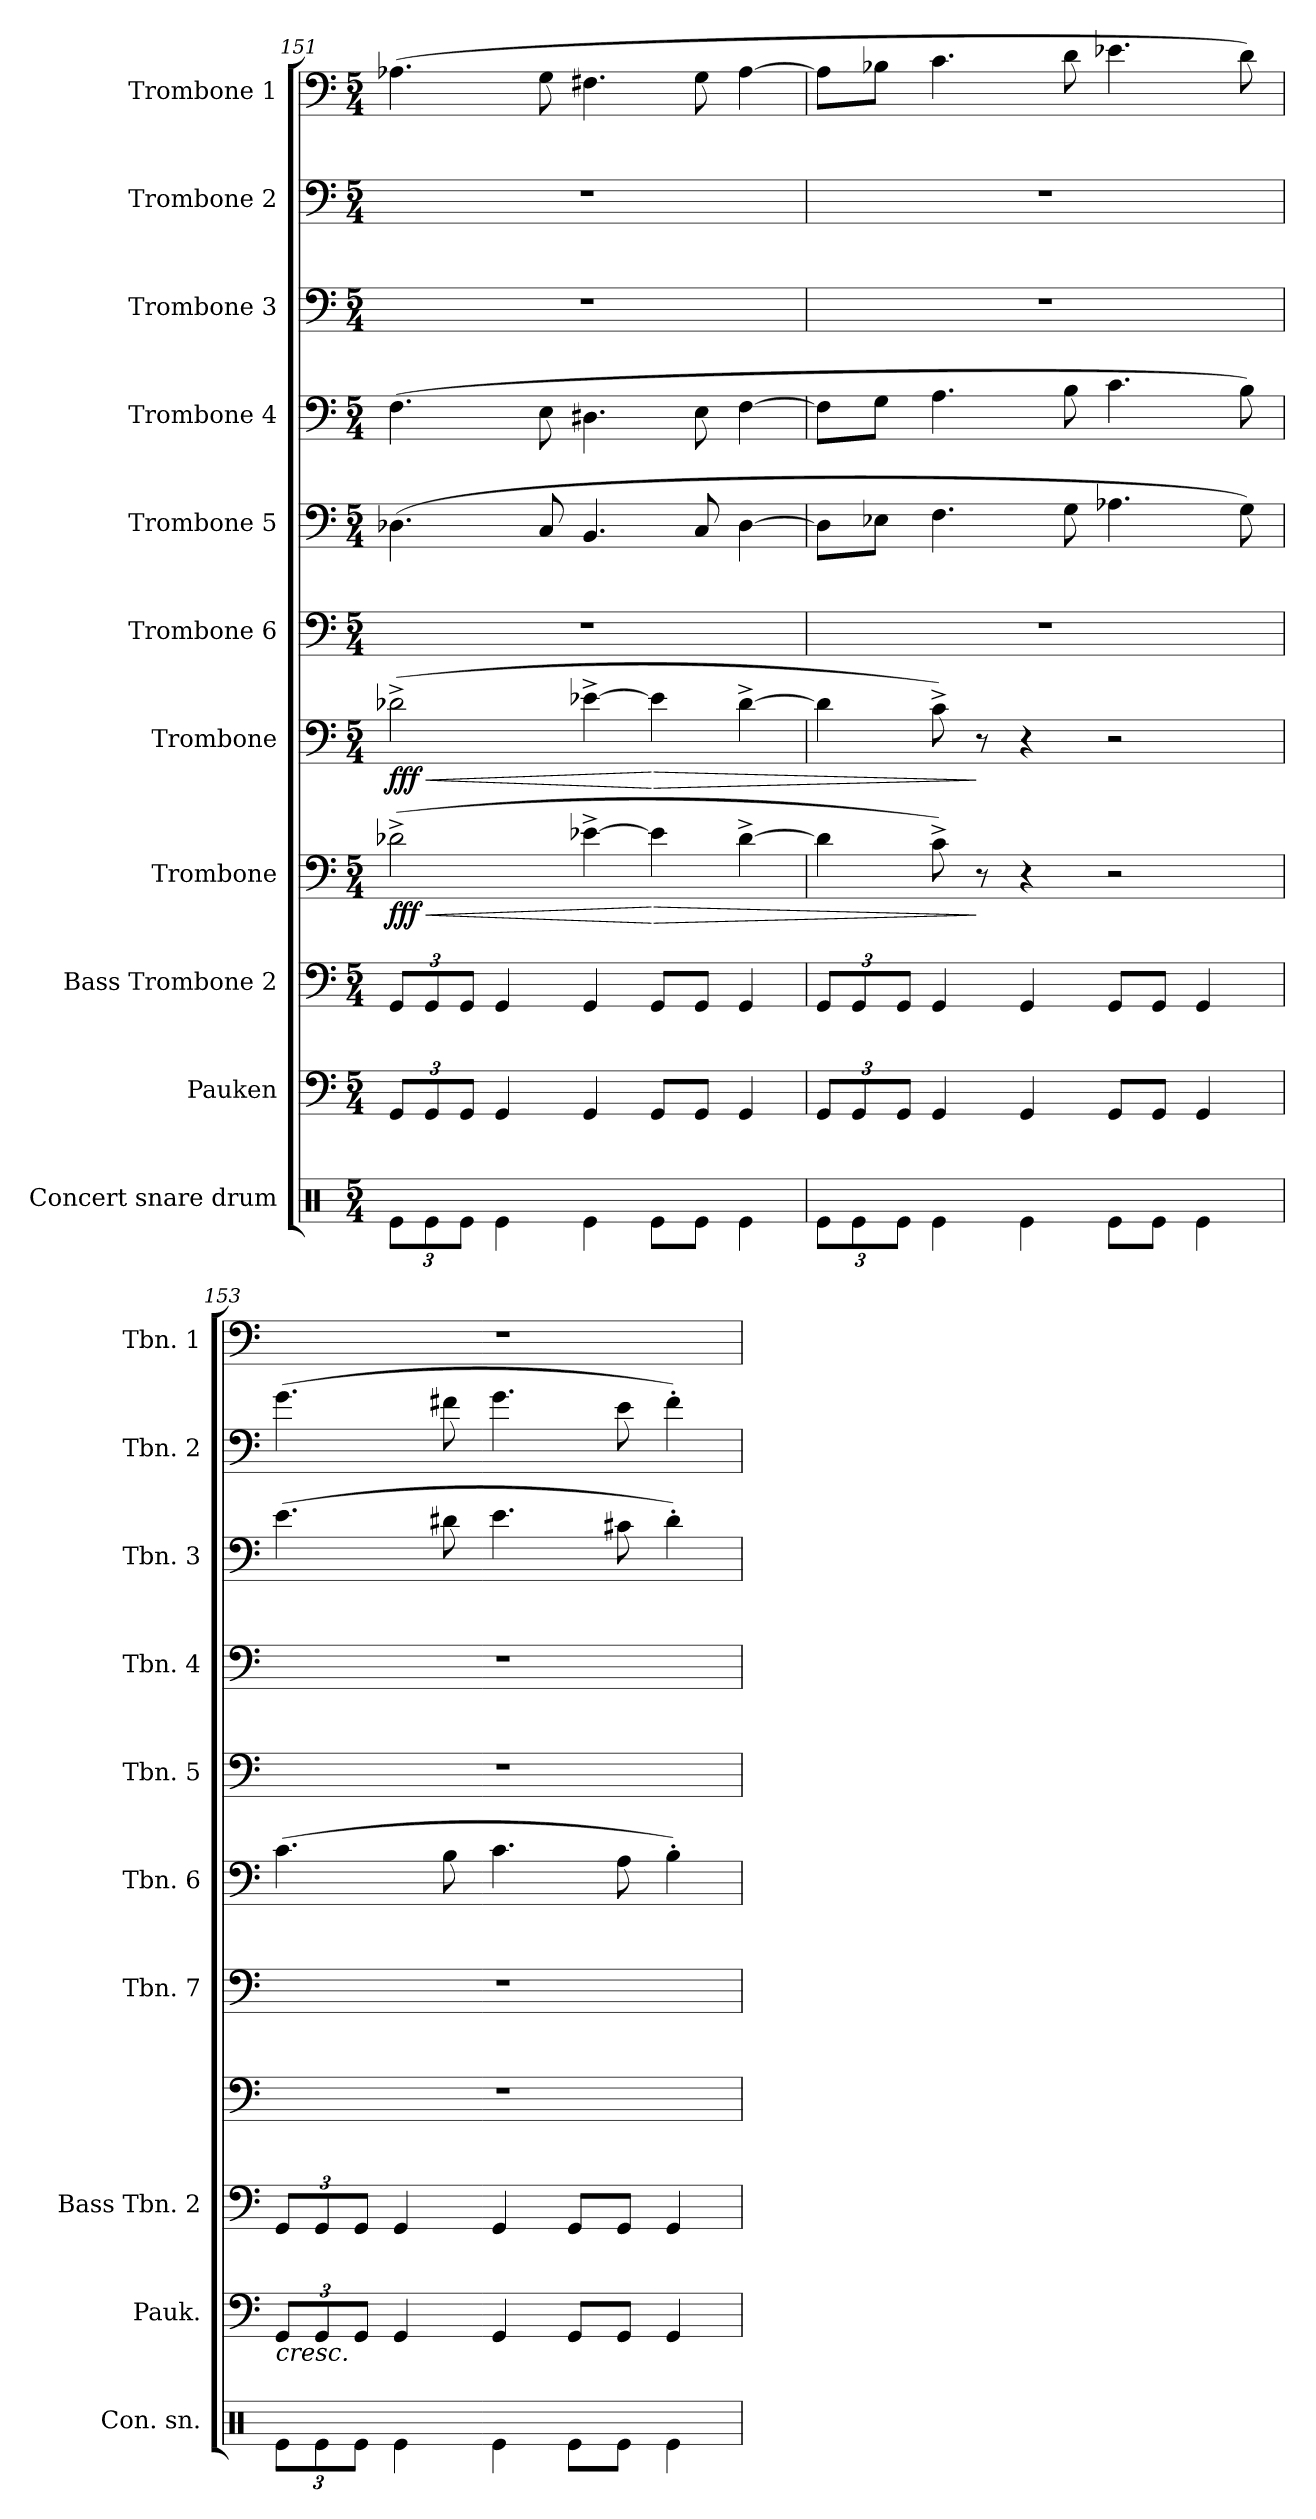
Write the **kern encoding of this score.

**kern	**kern	**kern	**kern	**dynam	**kern	**dynam	**kern	**kern	**kern	**kern	**kern	**kern
*part11	*part10	*part9	*part8	*part8	*part7	*part7	*part6	*part5	*part4	*part3	*part2	*part1
*staff11	*staff10	*staff9	*staff8	*staff8	*staff7	*staff7	*staff6	*staff5	*staff4	*staff3	*staff2	*staff1
*I"Concert snare drum	*I"Pauken	*I"Bass Trombone 2	*I"Trombone	*	*I"Trombone	*	*I"Trombone 6	*I"Trombone 5	*I"Trombone 4	*I"Trombone 3	*I"Trombone 2	*I"Trombone 1
*I'Con. sn.	*I'Pauk.	*I'Bass Tbn. 2	*	*	*I'Tbn. 7	*	*I'Tbn. 6	*I'Tbn. 5	*I'Tbn. 4	*I'Tbn. 3	*I'Tbn. 2	*I'Tbn. 1
!!LO:PB:g=z
*clefX	*clefF4	*clefF4	*clefF4	*	*clefF4	*	*clefF4	*clefF4	*clefF4	*clefF4	*clefF4	*clefF4
*k[]	*k[]	*k[]	*k[]	*	*k[]	*	*k[]	*k[]	*k[]	*k[]	*k[]	*k[]
*M5/4	*M5/4	*M5/4	*M5/4	*	*M5/4	*	*M5/4	*M5/4	*M5/4	*M5/4	*M5/4	*M5/4
*Xbrackettup	*Xbrackettup	*Xbrackettup	*	*	*	*	*	*	*	*	*	*
=151	=151	=151	=151	=151	=151	=151	=151	=151	=151	=151	=151	=151
!	!	!	!	!LO:HP:b	!	!LO:HP:b	!	!	!	!	!	!
!	!	!	!	!LO:DY:n=1:b	!	!LO:DY:n=1:b	!	!	!	!	!	!
12Re\L	12GG/L	12GG/L	(>2d-X^\	< fff	(>2d-X^\	< fff	4%5r	(>4.D-X\	(>4.F\	4%5r	4%5r	(>4.A-X\
12Re\	12GG/	12GG/	.	.	.	.	.	.	.	.	.	.
12Re\J	12GG/J	12GG/J	.	.	.	.	.	.	.	.	.	.
4Re\	4GG/	4GG/	.	.	.	.	.	.	.	.	.	.
.	.	.	.	.	.	.	.	8C/	8E\	.	.	8G\
4Re\	4GG/	4GG/	[4e-X^\	.	[4e-X^\	.	.	4.BB/	4.D#X\	.	.	4.F#X\
!	!	!	!	!LO:HP:n=1:b	!	!LO:HP:n=1:b	!	!	!	!	!	!
8Re\L	8GG/L	8GG/L	4e-\]	[ >	4e-\]	[ >	.	.	.	.	.	.
8Re\J	8GG/J	8GG/J	.	.	.	.	.	8C/	8E\	.	.	8G\
4Re\	4GG/	4GG/	[4d-^\	.	[4d-^\	.	.	[4D-\	[4F\	.	.	[4A-\
=152	=152	=152	=152	=152	=152	=152	=152	=152	=152	=152	=152	=152
12Re\L	12GG/L	12GG/L	4d-\]	.	4d-\]	.	4%5r	8D-\L]	8F\L]	4%5r	4%5r	8A-\L]
12Re\	12GG/	12GG/	.	.	.	.	.	.	.	.	.	.
.	.	.	.	.	.	.	.	8E-X\J	8G\J	.	.	8B-X\J
12Re\J	12GG/J	12GG/J	.	.	.	.	.	.	.	.	.	.
4Re\	4GG/	4GG/	8c^\)	.	8c^\)	.	.	4.F\	4.A\	.	.	4.c\
.	.	.	8r	]	8r	]	.	.	.	.	.	.
4Re\	4GG/	4GG/	4r	.	4r	.	.	.	.	.	.	.
.	.	.	.	.	.	.	.	8G\	8B\	.	.	8d\
8Re\L	8GG/L	8GG/L	2r	.	2r	.	.	4.A-X\	4.c\	.	.	4.e-X\
8Re\J	8GG/J	8GG/J	.	.	.	.	.	.	.	.	.	.
4Re\	4GG/	4GG/	.	.	.	.	.	.	.	.	.	.
.	.	.	.	.	.	.	.	8G\)	8B\)	.	.	8d\)
=153	=153	=153	=153	=153	=153	=153	=153	=153	=153	=153	=153	=153
!	!LO:TX:b:i:t=cresc.	!	!	!	!	!	!	!	!	!	!	!
12Re\L	12GG/L	12GG/L	4%5r	.	4%5r	.	(>4.c\	4%5r	4%5r	(>4.e\	(>4.g\	4%5r
12Re\	12GG/	12GG/	.	.	.	.	.	.	.	.	.	.
12Re\J	12GG/J	12GG/J	.	.	.	.	.	.	.	.	.	.
4Re\	4GG/	4GG/	.	.	.	.	.	.	.	.	.	.
.	.	.	.	.	.	.	8B\	.	.	8d#X\	8f#X\	.
4Re\	4GG/	4GG/	.	.	.	.	4.c\	.	.	4.e\	4.g\	.
8Re\L	8GG/L	8GG/L	.	.	.	.	.	.	.	.	.	.
8Re\J	8GG/J	8GG/J	.	.	.	.	8A\	.	.	8c#X\	8e\	.
4Re\	4GG/	4GG/	.	.	.	.	4B'\)	.	.	4d#'\)	4f#'\)	.
=	=	=	=	=	=	=	=	=	=	=	=	=
*-	*-	*-	*-	*-	*-	*-	*-	*-	*-	*-	*-	*-
